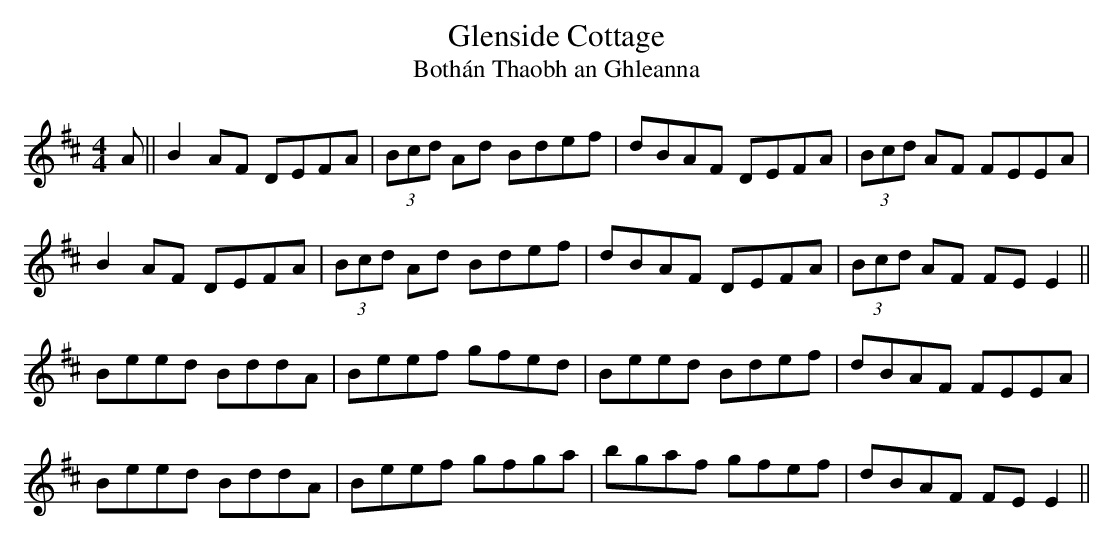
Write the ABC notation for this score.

X:1
T: Glenside Cottage
T: Both\'an Thaobh an Ghleanna
L: 1/8
M: 4/4
K: Edor
A||B2 AF DEFA|(3Bcd Ad Bdef|dBAF DEFA|(3Bcd AF FEEA|
B2 AF DEFA|(3Bcd Ad Bdef|dBAF DEFA|(3Bcd AF FE E2 ||
Beed BddA|Beef gfed|Beed Bdef|dBAF FEEA|
Beed BddA|Beef gfga|bgaf gfef|dBAF FE E2 ||
